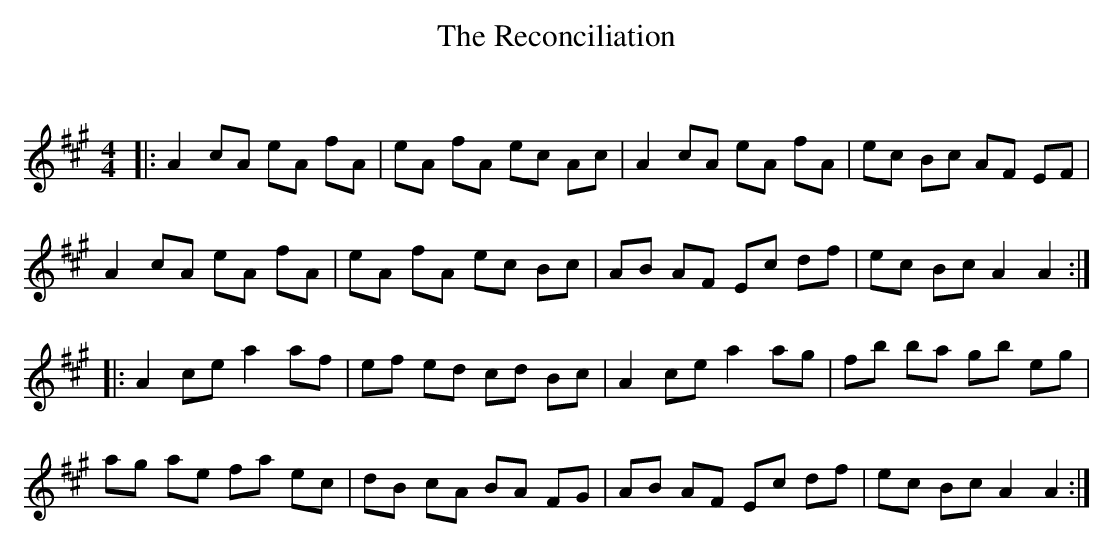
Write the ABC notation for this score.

X:1
T: The Reconciliation
C:
Q: 232
K:A
M:4/4
L:1/8
|:A2 cA eA fA|eA fA ec Ac|A2 cA eA fA|ec Bc AF EF|
A2 cA eA fA|eA fA ec Bc|AB AF Ec df|ec Bc A2 A2:|
|:A2 ce a2 af|ef ed cd Bc|A2 ce a2 ag|fb ba gb eg|
ag ae fa ec|dB cA BA FG|AB AF Ec df|ec Bc A2 A2:|
